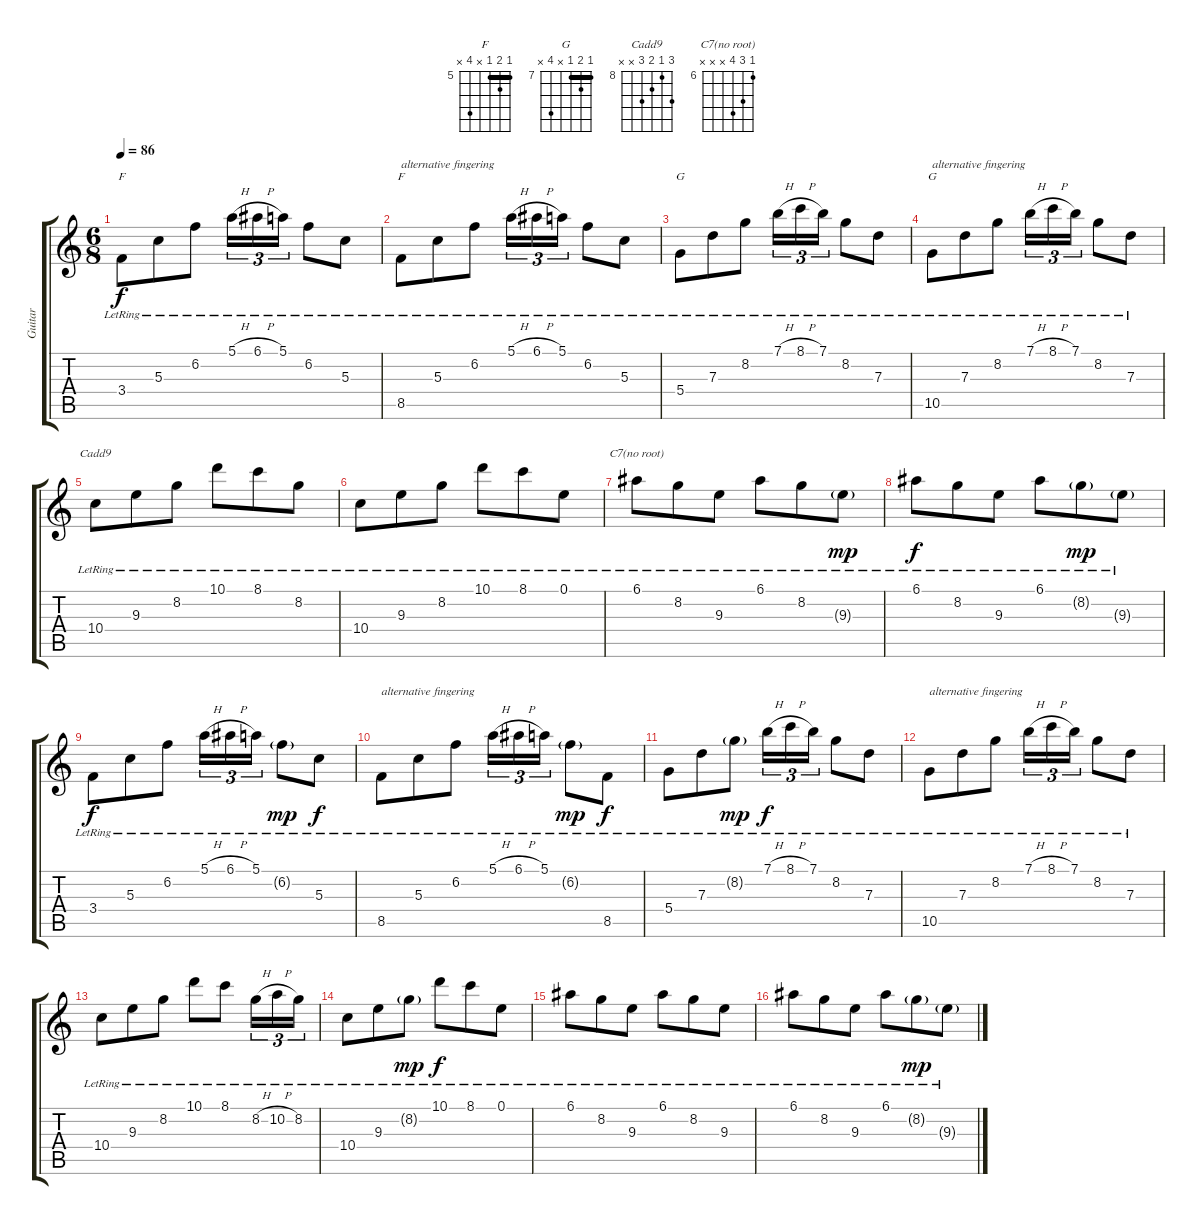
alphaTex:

\track ("Guitar" "Guitar") {instrument electricguitarjazz}
\staff {score tabs}
\tuning (E4 B3 G3 D3 A2 E2) {hide}
\chord ("F" 5 6 5 3 x x) {firstfret 3}
\chord ("F" 5 6 5 x 8 x) {firstfret 5 barre 5}
\chord ("G" 7 8 7 5 x x) {firstfret 5}
\chord ("G" 7 8 7 x 10 x) {firstfret 7 barre 7}
\chord ("Cadd9" 10 8 9 10 x x) {firstfret 8 barre 8}
\chord ("C7(no root)" 6 8 9 x x x) {firstfret 6}
\ts (6 8)
\tempo 86
\clef g2
\ks c
3.4{lr}.8{ch "F" dy f} 5.3{lr}.8 6.2{lr}.8 5.1{h lr}.16{tu (3 2)} 6.1{h lr}.16{tu (3 2)} 5.1{lr}.16{tu (3 2)} 6.2{lr}.8 5.3{lr}.8 |
8.5{lr}.8{ch "F" txt "alternative fingering"} 5.3{lr}.8 6.2{lr}.8 5.1{h lr}.16{tu (3 2)} 6.1{h lr}.16{tu (3 2)} 5.1{lr}.16{tu (3 2)} 6.2{lr}.8 5.3{lr}.8 |
5.4{lr}.8{ch "G"} 7.3{lr}.8 8.2{lr}.8 7.1{h lr}.16{tu (3 2)} 8.1{h lr}.16{tu (3 2)} 7.1{lr}.16{tu (3 2)} 8.2{lr}.8 7.3{lr}.8 |
10.5{lr}.8{ch "G" txt "alternative fingering"} 7.3{lr}.8 8.2{lr}.8 7.1{h lr}.16{tu (3 2)} 8.1{h lr}.16{tu (3 2)} 7.1{lr}.16{tu (3 2)} 8.2{lr}.8 7.3{lr}.8 |
10.4{lr}.8{ch "Cadd9"} 9.3{lr}.8 8.2{lr}.8 10.1{lr}.8 8.1{lr}.8 8.2{lr}.8 |
10.4{lr}.8 9.3{lr}.8 8.2{lr}.8 10.1{lr}.8 8.1{lr}.8 0.1{lr}.8 |
6.1{lr}.8{ch "C7(no root)"} 8.2{lr}.8 9.3{lr}.8 6.1{lr}.8 8.2{lr}.8 9.3{g lr}.8{dy mp} |
6.1{lr}.8{dy f} 8.2{lr}.8 9.3{lr}.8 6.1{lr}.8 8.2{g lr}.8{dy mp} 9.3{g lr}.8 |
3.4{lr}.8{dy f} 5.3{lr}.8 6.2{lr}.8 5.1{h lr}.16{tu (3 2)} 6.1{h lr}.16{tu (3 2)} 5.1{lr}.16{tu (3 2)} 6.2{g lr}.8{dy mp} 5.3{lr}.8{dy f} |
8.5{lr}.8{txt "alternative fingering"} 5.3{lr}.8 6.2{lr}.8 5.1{h lr}.16{tu (3 2)} 6.1{h lr}.16{tu (3 2)} 5.1{lr}.16{tu (3 2)} 6.2{g lr}.8{dy mp} 8.5{lr}.8{dy f} |
5.4{lr}.8 7.3{lr}.8 8.2{g lr}.8{dy mp} 7.1{h lr}.16{tu (3 2) dy f} 8.1{h lr}.16{tu (3 2)} 7.1{lr}.16{tu (3 2)} 8.2{lr}.8 7.3{lr}.8 |
10.5{lr}.8{txt "alternative fingering"} 7.3{lr}.8 8.2{lr}.8 7.1{h lr}.16{tu (3 2)} 8.1{h lr}.16{tu (3 2)} 7.1{lr}.16{tu (3 2)} 8.2{lr}.8 7.3{lr}.8 |
10.4{lr}.8 9.3{lr}.8 8.2{lr}.8 10.1{lr}.8 8.1{lr}.8 8.2{h lr}.16{tu (3 2)} 10.2{h lr}.16{tu (3 2)} 8.2{lr}.16{tu (3 2)} |
10.4{lr}.8 9.3{lr}.8 8.2{g lr}.8{dy mp} 10.1{lr}.8{dy f} 8.1{lr}.8 0.1{lr}.8 |
6.1{lr}.8 8.2{lr}.8 9.3{lr}.8 6.1{lr}.8 8.2{lr}.8 9.3{lr}.8 |
6.1{lr}.8 8.2{lr}.8 9.3{lr}.8 6.1{lr}.8 8.2{g lr}.8{dy mp} 9.3{g lr}.8
